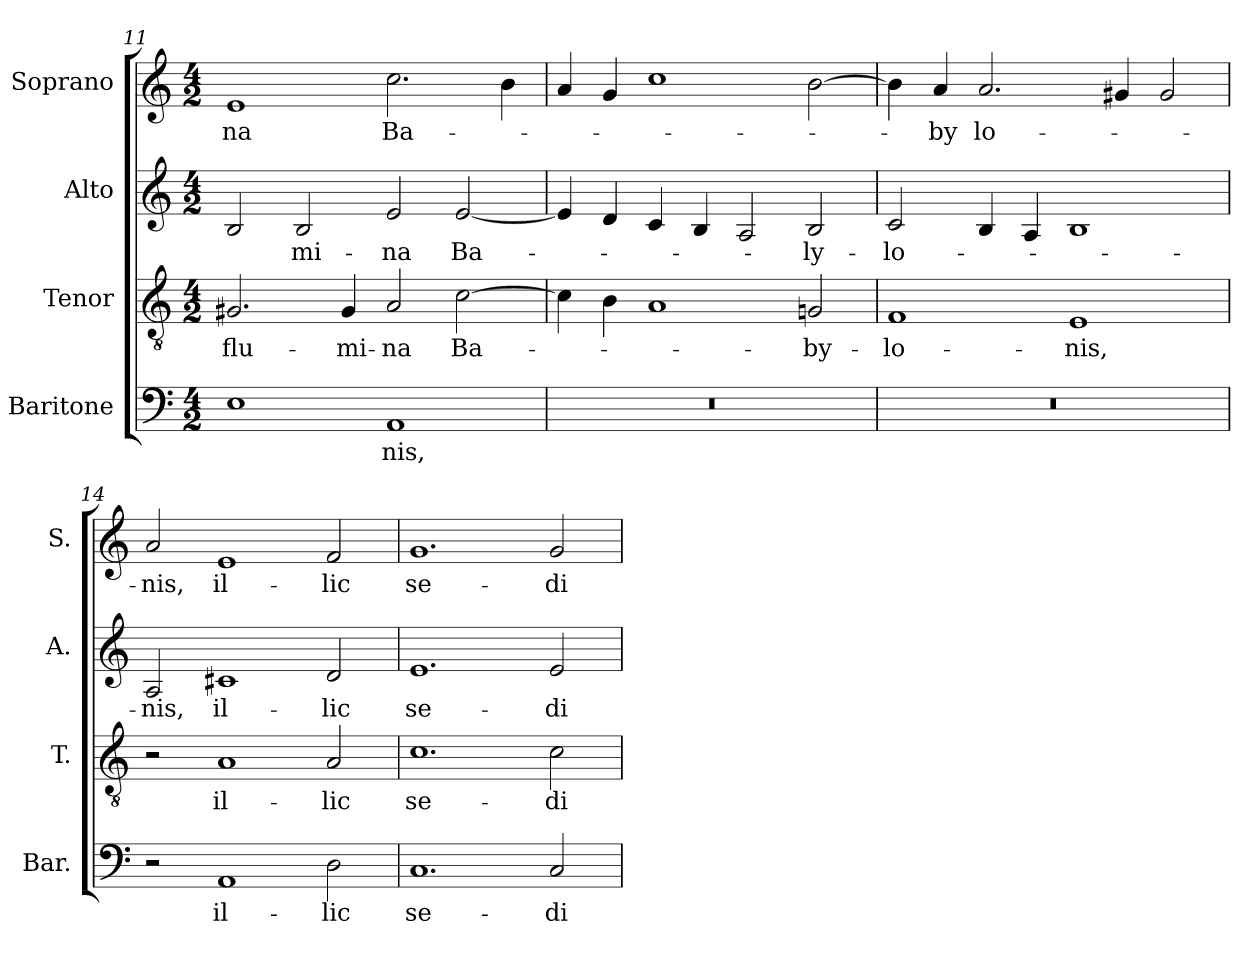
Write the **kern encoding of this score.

**kern	**text	**kern	**text	**kern	**text	**kern	**text
*part4	*part4	*part3	*part3	*part2	*part2	*part1	*part1
*staff4	*staff4	*staff3	*staff3	*staff2	*staff2	*staff1	*staff1
*I"Baritone	*	*I"Tenor	*	*I"Alto	*	*I"Soprano	*
*I'Bar.	*	*I'T.	*	*I'A.	*	*I'S.	*
*clefF4	*	*clefGv2	*	*clefG2	*	*clefG2	*
*	*	*ITrd7c12	*	*	*	*	*
*k[]	*	*k[]	*	*k[]	*	*k[]	*
*C:	*	*C:	*	*C:	*	*C:	*
*M4/2	*	*M4/2	*	*M4/2	*	*M4/2	*
=11	=11	=11	=11	=11	=11	=11	=11
!	!	!	!LO:LY:b:color=#000000	!	!	!	!
!	!	!	!	!	!	!	!LO:LY:b:color=#000000
1Ei	.	2.GG#Xi/	flu-	2Bi/	.	1ei	-na
!	!	!	!	!	!LO:LY:b:color=#000000	!	!
.	.	.	.	2Bi/	-mi-	.	.
!	!	!	!LO:LY:b:color=#000000	!	!	!	!
.	.	4GG#i/	-mi-	.	.	.	.
!	!LO:LY:b:color=#000000	!	!	!	!	!	!
!	!	!	!LO:LY:b:color=#000000	!	!	!	!
!	!	!	!	!	!LO:LY:b:color=#000000	!	!
!	!	!	!	!	!	!	!LO:LY:b:color=#000000
1AAi	-nis,	2AAi/	-na	2ei/	-na	2.cci\	Ba-
!	!	!	!LO:LY:b:color=#000000	!	!	!	!
!	!	!	!	!	!LO:LY:b:color=#000000	!	!
.	.	[2Ci\	Ba-	[2ei/	Ba-	.	.
.	.	.	.	.	.	4bi\	.
=12	=12	=12	=12	=12	=12	=12	=12
!LO:N:vis=1	!	!	!	!	!	!	!
0r	.	4Ci\]	.	4ei/]	.	4ai/	.
.	.	4BBi\	.	4di/	.	4gi/	.
.	.	1AAi	.	4ci/	.	1cci	.
.	.	.	.	4Bi/	.	.	.
.	.	.	.	2Ai/	.	.	.
!	!	!	!LO:LY:b:color=#000000	!	!	!	!
!	!	!	!	!	!LO:LY:b:color=#000000	!	!
.	.	2GGni/	-by-	2Bi/	-ly-	[2bi\	.
=13	=13	=13	=13	=13	=13	=13	=13
!LO:N:vis=1	!	!	!	!	!	!	!
!	!	!	!LO:LY:b:color=#000000	!	!	!	!
!	!	!	!	!	!LO:LY:b:color=#000000	!	!
0r	.	1FFi	-lo-	2ci/	-lo-	4bi\]	.
!	!	!	!	!	!	!	!LO:LY:b:color=#000000
.	.	.	.	.	.	4ai/	-by
!	!	!	!	!	!	!	!LO:LY:b:color=#000000
.	.	.	.	4Bi/	.	2.ai/	lo-
.	.	.	.	4Ai/	.	.	.
!	!	!	!LO:LY:b:color=#000000	!	!	!	!
.	.	1EEi	-nis,	1Bi	.	.	.
.	.	.	.	.	.	4g#Xi/	.
.	.	.	.	.	.	2g#i/	.
=14	=14	=14	=14	=14	=14	=14	=14
!	!	!	!	!	!LO:LY:b:color=#000000	!	!
!	!	!	!	!	!	!	!LO:LY:b:color=#000000
2r	.	2r	.	2Ai/	-nis,	2ai/	-nis,
!	!LO:LY:b:color=#000000	!	!	!	!	!	!
!	!	!	!LO:LY:b:color=#000000	!	!	!	!
!	!	!	!	!	!LO:LY:b:color=#000000	!	!
!	!	!	!	!	!	!	!LO:LY:b:color=#000000
1AAi	il-	1AAi	il-	1c#Xi	il-	1ei	il-
!	!LO:LY:b:color=#000000	!	!	!	!	!	!
!	!	!	!LO:LY:b:color=#000000	!	!	!	!
!	!	!	!	!	!LO:LY:b:color=#000000	!	!
!	!	!	!	!	!	!	!LO:LY:b:color=#000000
2Di\	-lic	2AAi/	-lic	2di/	-lic	2fi/	-lic
=15	=15	=15	=15	=15	=15	=15	=15
!	!LO:LY:b:color=#000000	!	!	!	!	!	!
!	!	!	!LO:LY:b:color=#000000	!	!	!	!
!	!	!	!	!	!LO:LY:b:color=#000000	!	!
!	!	!	!	!	!	!	!LO:LY:b:color=#000000
1.Ci	se-	1.Ci	se-	1.ei	se-	1.gi	se-
!	!LO:LY:b:color=#000000	!	!	!	!	!	!
!	!	!	!LO:LY:b:color=#000000	!	!	!	!
!	!	!	!	!	!LO:LY:b:color=#000000	!	!
!	!	!	!	!	!	!	!LO:LY:b:color=#000000
2Ci/	-di-	2Ci\	-di-	2ei/	-di-	2gi/	-di-
=	=	=	=	=	=	=	=
*-	*-	*-	*-	*-	*-	*-	*-
